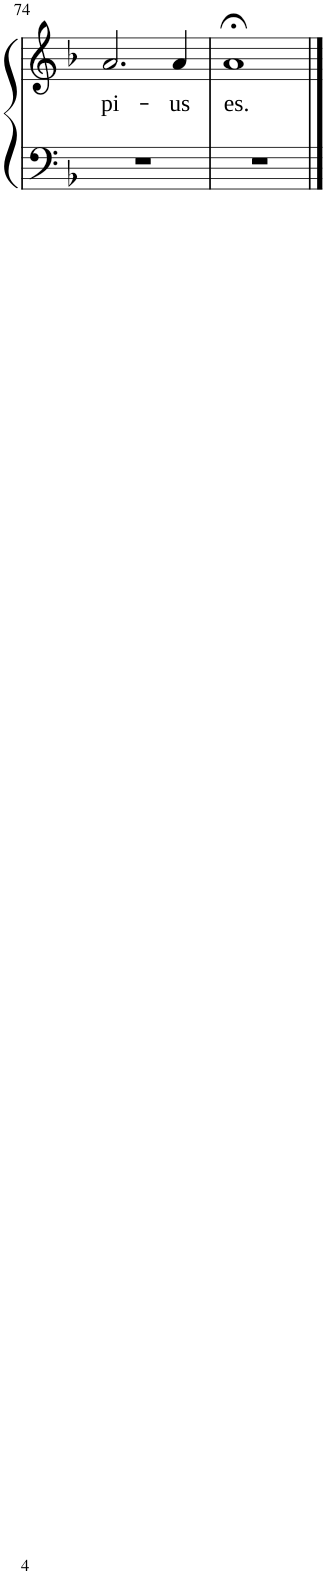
**kern	**kern	**text
*part1	*part1	*part1
*staff2	*staff1	*staff1
*I"Piano	*	*
*I'Pno.	*	*
!!LO:PB:g=z
*clefF4	*clefG2	*
*k[b-]	*k[b-]	*
*M4/4	*M4/4	*
*met(c)	*met(c)	*
=74	=74	=74
!	!	!LO:LY:b
1r	2.a/	pi-
!	!	!LO:LY:b
.	4a/	-us
=75	=75	=75
!	!	!LO:LY:b
1r	1a;<	es.
==	==	==
*-	*-	*-
